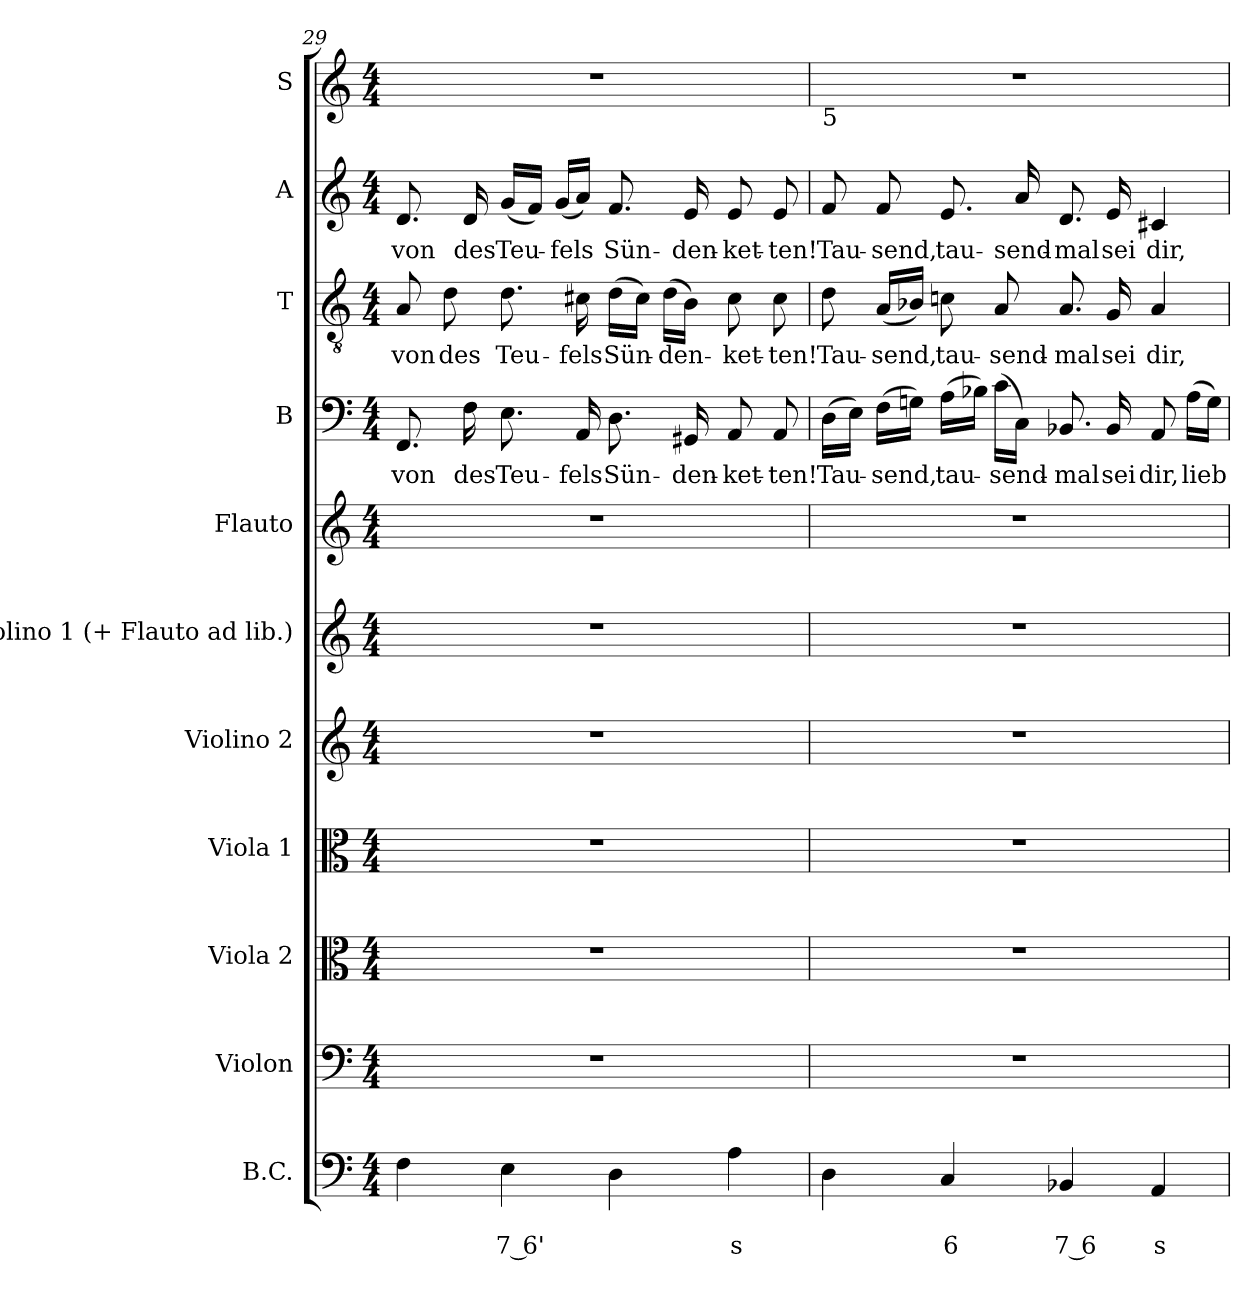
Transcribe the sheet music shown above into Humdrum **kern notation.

**kern	**text	**text	**kern	**kern	**kern	**kern	**kern	**kern	**kern	**text	**kern	**text	**kern	**text	**kern
*part11	*part11	*part11	*part10	*part9	*part8	*part7	*part6	*part5	*part4	*part4	*part3	*part3	*part2	*part2	*part1
*staff11	*staff11	*staff11	*staff10	*staff9	*staff8	*staff7	*staff6	*staff5	*staff4	*staff4	*staff3	*staff3	*staff2	*staff2	*staff1
*I"B.C.	*	*	*I"Violon	*I"Viola 2	*I"Viola 1	*I"Violino 2	*I"Violino 1 (+ Flauto ad lib.)	*I"Flauto	*I"B	*	*I"T	*	*I"A	*	*I"S
*I'B.C.	*	*	*I'Vn	*I'Va2	*I'Va1	*I'Vn2	*I'Vn1	*I'Fl.	*I'B	*	*I'T	*	*I'A	*	*I'S
*clefF4	*	*	*clefF4	*clefC3	*clefC3	*clefG2	*clefG2	*clefG2	*clefF4	*	*clefGv2	*	*clefG2	*	*clefG2
*	*	*	*	*	*	*	*	*	*	*	*ITrd7c12	*	*	*	*
*k[]	*	*	*k[]	*k[]	*k[]	*k[]	*k[]	*k[]	*k[]	*	*k[]	*	*k[]	*	*k[]
*C:	*	*	*C:	*C:	*C:	*C:	*C:	*C:	*C:	*	*C:	*	*C:	*	*C:
*M4/4	*	*	*M4/4	*M4/4	*M4/4	*M4/4	*M4/4	*M4/4	*M4/4	*	*M4/4	*	*M4/4	*	*M4/4
=29	=29	=29	=29	=29	=29	=29	=29	=29	=29	=29	=29	=29	=29	=29	=29
!	!	!	!	!	!	!	!	!	!	!LO:LY:b	!	!	!	!	!
!	!	!	!	!	!	!	!	!	!	!	!	!LO:LY:b	!	!	!
!	!	!	!	!	!	!	!	!	!	!	!	!	!	!LO:LY:b	!
4F\	.	.	1r	1r	1r	1r	1r	1r	8.FF/	von	8AA/	von	8.d/	von	1r
!	!	!	!	!	!	!	!	!	!	!	!	!LO:LY:b	!	!	!
.	.	.	.	.	.	.	.	.	.	.	8D\	des	.	.	.
!	!	!	!	!	!	!	!	!	!	!LO:LY:b	!	!	!	!	!
!	!	!	!	!	!	!	!	!	!	!	!	!	!	!LO:LY:b	!
.	.	.	.	.	.	.	.	.	16F\	des	.	.	16d/	des	.
!	!	!LO:LY:b	!	!	!	!	!	!	!	!	!	!	!	!	!
!	!	!	!	!	!	!	!	!	!	!LO:LY:b	!	!	!	!	!
!	!	!	!	!	!	!	!	!	!	!	!	!LO:LY:b	!	!	!
!	!	!	!	!	!	!	!	!	!	!	!	!	!	!LO:LY:b	!
4E\	.	7 6'	.	.	.	.	.	.	8.E\	Teu-	8.D\	Teu-	(<16g/LL	Teu-	.
.	.	.	.	.	.	.	.	.	.	.	.	.	16f/JJ)	.	.
!	!	!	!	!	!	!	!	!	!	!	!	!	!	!LO:LY:b	!
.	.	.	.	.	.	.	.	.	.	.	.	.	(<16g/LL	-fels	.
!	!	!	!	!	!	!	!	!	!	!LO:LY:b	!	!	!	!	!
!	!	!	!	!	!	!	!	!	!	!	!	!LO:LY:b	!	!	!
.	.	.	.	.	.	.	.	.	16AA/	-fels	16C#X\	-fels	16a/JJ)	.	.
!	!	!	!	!	!	!	!	!	!	!LO:LY:b	!	!	!	!	!
!	!	!	!	!	!	!	!	!	!	!	!	!LO:LY:b	!	!	!
!	!	!	!	!	!	!	!	!	!	!	!	!	!	!LO:LY:b	!
4D\	.	.	.	.	.	.	.	.	8.D\	Sün-	(>16D\LL	Sün-	8.f/	Sün-	.
.	.	.	.	.	.	.	.	.	.	.	16C#\JJ)	.	.	.	.
!	!	!	!	!	!	!	!	!	!	!	!	!LO:LY:b	!	!	!
.	.	.	.	.	.	.	.	.	.	.	(>16D\LL	-den-	.	.	.
!	!	!	!	!	!	!	!	!	!	!LO:LY:b	!	!	!	!	!
!	!	!	!	!	!	!	!	!	!	!	!	!	!	!LO:LY:b	!
.	.	.	.	.	.	.	.	.	16GG#X/	-den-	16BB\JJ)	.	16e/	-den-	.
!	!	!LO:LY:b	!	!	!	!	!	!	!	!	!	!	!	!	!
!	!	!	!	!	!	!	!	!	!	!LO:LY:b	!	!	!	!	!
!	!	!	!	!	!	!	!	!	!	!	!	!LO:LY:b	!	!	!
!	!	!	!	!	!	!	!	!	!	!	!	!	!	!LO:LY:b	!
4A\	.	s	.	.	.	.	.	.	8AA/	-ket-	8C#\	-ket-	8e/	-ket-	.
!	!	!	!	!	!	!	!	!	!	!LO:LY:b	!	!	!	!	!
!	!	!	!	!	!	!	!	!	!	!	!	!LO:LY:b	!	!	!
!	!	!	!	!	!	!	!	!	!	!	!	!	!	!LO:LY:b	!
.	.	.	.	.	.	.	.	.	8AA/	-ten!	8C#\	-ten!	8e/	-ten!	.
=30	=30	=30	=30	=30	=30	=30	=30	=30	=30	=30	=30	=30	=30	=30	=30
!	!	!	!	!	!	!	!	!	!	!LO:LY:b	!	!	!	!	!
!	!	!	!	!	!	!	!	!	!	!	!	!LO:LY:b	!	!	!
!	!	!	!	!	!	!	!	!	!	!	!	!	!	!	!LO:TX:b:t=5
!	!	!	!	!	!	!	!	!	!	!	!	!	!	!LO:LY:b	!
4D\	.	.	1r	1r	1r	1r	1r	1r	(>16D\LL	Tau-	8D\	Tau-	8f/	Tau-	1r
.	.	.	.	.	.	.	.	.	16E\JJ)	.	.	.	.	.	.
!	!	!	!	!	!	!	!	!	!	!LO:LY:b	!	!	!	!	!
!	!	!	!	!	!	!	!	!	!	!	!	!LO:LY:b	!	!	!
!	!	!	!	!	!	!	!	!	!	!	!	!	!	!LO:LY:b	!
.	.	.	.	.	.	.	.	.	(>16F\LL	-send,	(>16AA/LL	-send,	8f/	-send,	.
.	.	.	.	.	.	.	.	.	16Gn\JJ)	.	16BB-X/JJ)	.	.	.	.
!	!	!LO:LY:b	!	!	!	!	!	!	!	!	!	!	!	!	!
!	!	!	!	!	!	!	!	!	!	!LO:LY:b	!	!	!	!	!
!	!	!	!	!	!	!	!	!	!	!	!	!LO:LY:b	!	!	!
!	!	!	!	!	!	!	!	!	!	!	!	!	!	!LO:LY:b	!
4C/	.	6	.	.	.	.	.	.	(>16A\LL	tau-	8Cn\	tau-	8.e/	tau-	.
.	.	.	.	.	.	.	.	.	16B-X\JJ)	.	.	.	.	.	.
!	!	!	!	!	!	!	!	!	!	!LO:LY:b	!	!	!	!	!
!	!	!	!	!	!	!	!	!	!	!	!	!LO:LY:b	!	!	!
.	.	.	.	.	.	.	.	.	(>16c\LL	-send-	8AA/	-send-	.	.	.
!	!	!	!	!	!	!	!	!	!	!	!	!	!	!LO:LY:b	!
.	.	.	.	.	.	.	.	.	16C\JJ)	.	.	.	16a/	-send-	.
!	!	!LO:LY:b	!	!	!	!	!	!	!	!	!	!	!	!	!
!	!	!	!	!	!	!	!	!	!	!LO:LY:b	!	!	!	!	!
!	!	!	!	!	!	!	!	!	!	!	!	!LO:LY:b	!	!	!
!	!	!	!	!	!	!	!	!	!	!	!	!	!	!LO:LY:b	!
4BB-X/	.	7 6	.	.	.	.	.	.	8.BB-X/	-mal	8.AA/	-mal	8.d/	-mal	.
!	!	!	!	!	!	!	!	!	!	!LO:LY:b	!	!	!	!	!
!	!	!	!	!	!	!	!	!	!	!	!	!LO:LY:b	!	!	!
!	!	!	!	!	!	!	!	!	!	!	!	!	!	!LO:LY:b	!
.	.	.	.	.	.	.	.	.	16BB-/	sei	16GG/	sei	16e/	sei	.
!	!	!LO:LY:b	!	!	!	!	!	!	!	!	!	!	!	!	!
!	!	!	!	!	!	!	!	!	!	!LO:LY:b	!	!	!	!	!
!	!	!	!	!	!	!	!	!	!	!	!	!LO:LY:b	!	!	!
!	!	!	!	!	!	!	!	!	!	!	!	!	!	!LO:LY:b	!
4AA/	.	s	.	.	.	.	.	.	8AA/	dir,	4AA/	dir,	4c#X/	dir,	.
!	!	!	!	!	!	!	!	!	!	!LO:LY:b	!	!	!	!	!
.	.	.	.	.	.	.	.	.	(>16A\LL	lieb-	.	.	.	.	.
.	.	.	.	.	.	.	.	.	16G\JJ)	.	.	.	.	.	.
=	=	=	=	=	=	=	=	=	=	=	=	=	=	=	=
*-	*-	*-	*-	*-	*-	*-	*-	*-	*-	*-	*-	*-	*-	*-	*-
